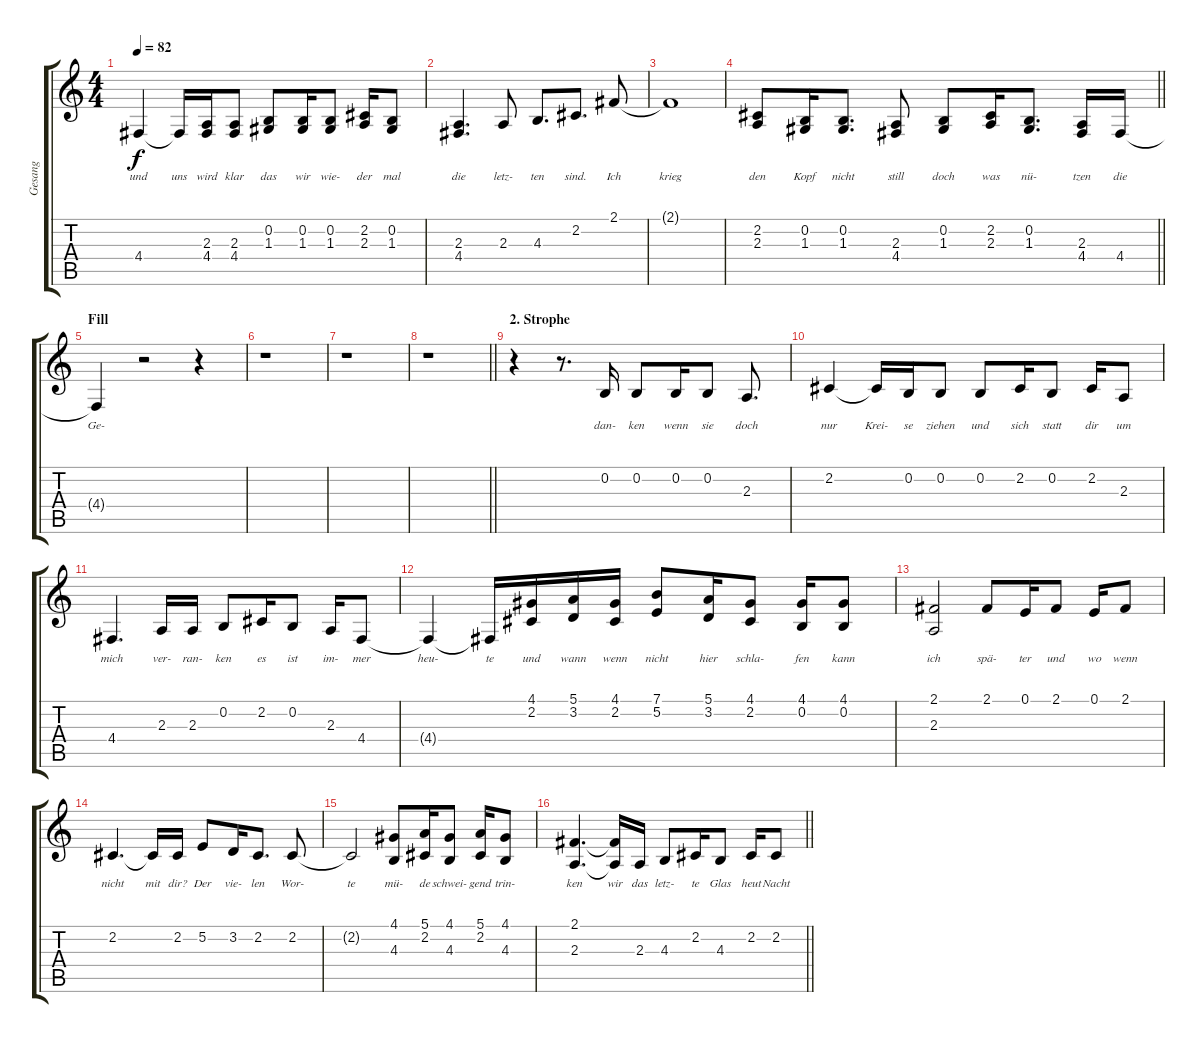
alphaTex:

\track ("Gesang" "Gesang") {instrument violin}
\staff {score tabs}
\tuning (E4 B3 G3 D3 A2 E2) {hide}
\ts (4 4)
\tempo 82
\clef g2
\ks c
4.4{t}.4{lyrics (0 "und") lyrics (1 "") lyrics (2 "") lyrics (3 "") lyrics (4 "") dy f} 4.4{t}.16{lyrics (0 "uns") lyrics (1 "") lyrics (2 "") lyrics (3 "") lyrics (4 "")} (2.3 4.4).16{lyrics (0 "wird") lyrics (1 "") lyrics (2 "") lyrics (3 "") lyrics (4 "")} (2.3 4.4).8{lyrics (0 "klar") lyrics (1 "") lyrics (2 "") lyrics (3 "") lyrics (4 "")} (0.2 1.3).8{lyrics (0 "das") lyrics (1 "") lyrics (2 "") lyrics (3 "") lyrics (4 "")} (0.2 1.3).16{lyrics (0 "wir") lyrics (1 "") lyrics (2 "") lyrics (3 "") lyrics (4 "")} (0.2 1.3).8{lyrics (0 "wie-") lyrics (1 "") lyrics (2 "") lyrics (3 "") lyrics (4 "")} (2.2 2.3).16{lyrics (0 "der") lyrics (1 "") lyrics (2 "") lyrics (3 "") lyrics (4 "")} (0.2 1.3).8{lyrics (0 "mal") lyrics (1 "") lyrics (2 "") lyrics (3 "") lyrics (4 "")} |
(2.3 4.4).4{d lyrics (0 "die") lyrics (1 "") lyrics (2 "") lyrics (3 "") lyrics (4 "")} 2.3.8{lyrics (0 "letz-") lyrics (1 "") lyrics (2 "") lyrics (3 "") lyrics (4 "")} 4.3.8{d lyrics (0 "ten") lyrics (1 "") lyrics (2 "") lyrics (3 "") lyrics (4 "")} 2.2.8{d lyrics (0 "sind.") lyrics (1 "") lyrics (2 "") lyrics (3 "") lyrics (4 "")} 2.1.8{lyrics (0 "Ich") lyrics (1 "") lyrics (2 "") lyrics (3 "") lyrics (4 "")} |
2.1{t}.1{lyrics (0 "krieg") lyrics (1 "") lyrics (2 "") lyrics (3 "") lyrics (4 "")} |
\barLineRight lightlight
(2.2 2.3).8{lyrics (0 "den") lyrics (1 "") lyrics (2 "") lyrics (3 "") lyrics (4 "")} (0.2 1.3).16{lyrics (0 "Kopf") lyrics (1 "") lyrics (2 "") lyrics (3 "") lyrics (4 "")} (0.2 1.3).8{d lyrics (0 "nicht") lyrics (1 "") lyrics (2 "") lyrics (3 "") lyrics (4 "")} (2.3 4.4).8{lyrics (0 "still") lyrics (1 "") lyrics (2 "") lyrics (3 "") lyrics (4 "")} (0.2 1.3).8{lyrics (0 "doch") lyrics (1 "") lyrics (2 "") lyrics (3 "") lyrics (4 "")} (2.2 2.3).16{lyrics (0 "was") lyrics (1 "") lyrics (2 "") lyrics (3 "") lyrics (4 "")} (0.2 1.3).8{d lyrics (0 "nü-") lyrics (1 "") lyrics (2 "") lyrics (3 "") lyrics (4 "")} (2.3 4.4).16{lyrics (0 "tzen") lyrics (1 "") lyrics (2 "") lyrics (3 "") lyrics (4 "")} 4.4.16{lyrics (0 "die") lyrics (1 "") lyrics (2 "") lyrics (3 "") lyrics (4 "")} |
\section ("" "Fill")
4.4{t}.4{lyrics (0 "Ge-") lyrics (1 "") lyrics (2 "") lyrics (3 "") lyrics (4 "")} r.2 r.4 |
r.1 |
r.1 |
\barLineRight lightlight
r.1 |
\section ("" "2. Strophe")
r.4 r.8{d} 0.2.16{lyrics (0 "dan-") lyrics (1 "") lyrics (2 "") lyrics (3 "") lyrics (4 "")} 0.2.8{lyrics (0 "ken") lyrics (1 "") lyrics (2 "") lyrics (3 "") lyrics (4 "")} 0.2.16{lyrics (0 "wenn") lyrics (1 "") lyrics (2 "") lyrics (3 "") lyrics (4 "")} 0.2.8{lyrics (0 "sie") lyrics (1 "") lyrics (2 "") lyrics (3 "") lyrics (4 "")} 2.3.8{d lyrics (0 "doch") lyrics (1 "") lyrics (2 "") lyrics (3 "") lyrics (4 "")} |
2.2.4{lyrics (0 "nur") lyrics (1 "") lyrics (2 "") lyrics (3 "") lyrics (4 "")} 2.2{t}.16{lyrics (0 "Krei-") lyrics (1 "") lyrics (2 "") lyrics (3 "") lyrics (4 "")} 0.2.16{lyrics (0 "se") lyrics (1 "") lyrics (2 "") lyrics (3 "") lyrics (4 "")} 0.2.8{lyrics (0 "ziehen") lyrics (1 "") lyrics (2 "") lyrics (3 "") lyrics (4 "")} 0.2.8{lyrics (0 "und") lyrics (1 "") lyrics (2 "") lyrics (3 "") lyrics (4 "")} 2.2.16{lyrics (0 "sich") lyrics (1 "") lyrics (2 "") lyrics (3 "") lyrics (4 "")} 0.2.8{lyrics (0 "statt") lyrics (1 "") lyrics (2 "") lyrics (3 "") lyrics (4 "")} 2.2.16{lyrics (0 "dir") lyrics (1 "") lyrics (2 "") lyrics (3 "") lyrics (4 "")} 2.3.8{lyrics (0 "um") lyrics (1 "") lyrics (2 "") lyrics (3 "") lyrics (4 "")} |
4.4.4{d lyrics (0 "mich") lyrics (1 "") lyrics (2 "") lyrics (3 "") lyrics (4 "")} 2.3.16{lyrics (0 "ver-") lyrics (1 "") lyrics (2 "") lyrics (3 "") lyrics (4 "")} 2.3.16{lyrics (0 "ran-") lyrics (1 "") lyrics (2 "") lyrics (3 "") lyrics (4 "")} 0.2.8{lyrics (0 "ken") lyrics (1 "") lyrics (2 "") lyrics (3 "") lyrics (4 "")} 2.2.16{lyrics (0 "es") lyrics (1 "") lyrics (2 "") lyrics (3 "") lyrics (4 "")} 0.2.8{lyrics (0 "ist") lyrics (1 "") lyrics (2 "") lyrics (3 "") lyrics (4 "")} 2.3.16{lyrics (0 "im-") lyrics (1 "") lyrics (2 "") lyrics (3 "") lyrics (4 "")} 4.4.8{lyrics (0 "mer") lyrics (1 "") lyrics (2 "") lyrics (3 "") lyrics (4 "")} |
4.4{t}.4{lyrics (0 "heu-") lyrics (1 "") lyrics (2 "") lyrics (3 "") lyrics (4 "")} 4.4{t}.16{lyrics (0 "te") lyrics (1 "") lyrics (2 "") lyrics (3 "") lyrics (4 "")} (4.1 2.2).16{lyrics (0 "und") lyrics (1 "") lyrics (2 "") lyrics (3 "") lyrics (4 "")} (5.1 3.2).16{lyrics (0 "wann") lyrics (1 "") lyrics (2 "") lyrics (3 "") lyrics (4 "")} (4.1 2.2).16{lyrics (0 "wenn") lyrics (1 "") lyrics (2 "") lyrics (3 "") lyrics (4 "")} (7.1 5.2).8{lyrics (0 "nicht") lyrics (1 "") lyrics (2 "") lyrics (3 "") lyrics (4 "")} (5.1 3.2).16{lyrics (0 "hier") lyrics (1 "") lyrics (2 "") lyrics (3 "") lyrics (4 "")} (4.1 2.2).8{lyrics (0 "schla-") lyrics (1 "") lyrics (2 "") lyrics (3 "") lyrics (4 "")} (4.1 0.2).16{lyrics (0 "fen") lyrics (1 "") lyrics (2 "") lyrics (3 "") lyrics (4 "")} (4.1 0.2).8{lyrics (0 "kann") lyrics (1 "") lyrics (2 "") lyrics (3 "") lyrics (4 "")} |
(2.1 2.3).2{lyrics (0 "ich") lyrics (1 "") lyrics (2 "") lyrics (3 "") lyrics (4 "")} 2.1.8{lyrics (0 "spä-") lyrics (1 "") lyrics (2 "") lyrics (3 "") lyrics (4 "")} 0.1.16{lyrics (0 "ter") lyrics (1 "") lyrics (2 "") lyrics (3 "") lyrics (4 "")} 2.1.8{lyrics (0 "und") lyrics (1 "") lyrics (2 "") lyrics (3 "") lyrics (4 "")} 0.1.16{lyrics (0 "wo") lyrics (1 "") lyrics (2 "") lyrics (3 "") lyrics (4 "")} 2.1.8{lyrics (0 "wenn") lyrics (1 "") lyrics (2 "") lyrics (3 "") lyrics (4 "")} |
2.2.4{d lyrics (0 "nicht") lyrics (1 "") lyrics (2 "") lyrics (3 "") lyrics (4 "")} 2.2{t}.16{lyrics (0 "mit") lyrics (1 "") lyrics (2 "") lyrics (3 "") lyrics (4 "")} 2.2.16{lyrics (0 "dir?") lyrics (1 "") lyrics (2 "") lyrics (3 "") lyrics (4 "")} 5.2.8{lyrics (0 "Der") lyrics (1 "") lyrics (2 "") lyrics (3 "") lyrics (4 "")} 3.2.16{lyrics (0 "vie-") lyrics (1 "") lyrics (2 "") lyrics (3 "") lyrics (4 "")} 2.2.8{d lyrics (0 "len") lyrics (1 "") lyrics (2 "") lyrics (3 "") lyrics (4 "")} 2.2.8{lyrics (0 "Wor-") lyrics (1 "") lyrics (2 "") lyrics (3 "") lyrics (4 "")} |
2.2{t}.2{lyrics (0 "te") lyrics (1 "") lyrics (2 "") lyrics (3 "") lyrics (4 "")} (4.1 4.3).8{lyrics (0 "mü-") lyrics (1 "") lyrics (2 "") lyrics (3 "") lyrics (4 "")} (5.1 2.2).16{lyrics (0 "de") lyrics (1 "") lyrics (2 "") lyrics (3 "") lyrics (4 "")} (4.1 4.3).8{lyrics (0 "schwei-") lyrics (1 "") lyrics (2 "") lyrics (3 "") lyrics (4 "")} (5.1 2.2).16{lyrics (0 "gend") lyrics (1 "") lyrics (2 "") lyrics (3 "") lyrics (4 "")} (4.1 4.3).8{lyrics (0 "trin-") lyrics (1 "") lyrics (2 "") lyrics (3 "") lyrics (4 "")} |
\barLineRight lightlight
(2.1 2.3).4{d lyrics (0 "ken") lyrics (1 "") lyrics (2 "") lyrics (3 "") lyrics (4 "")} (2.1{t} 2.3{t}).16{lyrics (0 "wir") lyrics (1 "") lyrics (2 "") lyrics (3 "") lyrics (4 "")} 2.3.16{lyrics (0 "das") lyrics (1 "") lyrics (2 "") lyrics (3 "") lyrics (4 "")} 4.3.8{lyrics (0 "letz-") lyrics (1 "") lyrics (2 "") lyrics (3 "") lyrics (4 "")} 2.2.16{lyrics (0 "te") lyrics (1 "") lyrics (2 "") lyrics (3 "") lyrics (4 "")} 4.3.8{lyrics (0 "Glas") lyrics (1 "") lyrics (2 "") lyrics (3 "") lyrics (4 "")} 2.2.16{lyrics (0 "heut") lyrics (1 "") lyrics (2 "") lyrics (3 "") lyrics (4 "")} 2.2.8{lyrics (0 "Nacht") lyrics (1 "") lyrics (2 "") lyrics (3 "") lyrics (4 "")}
